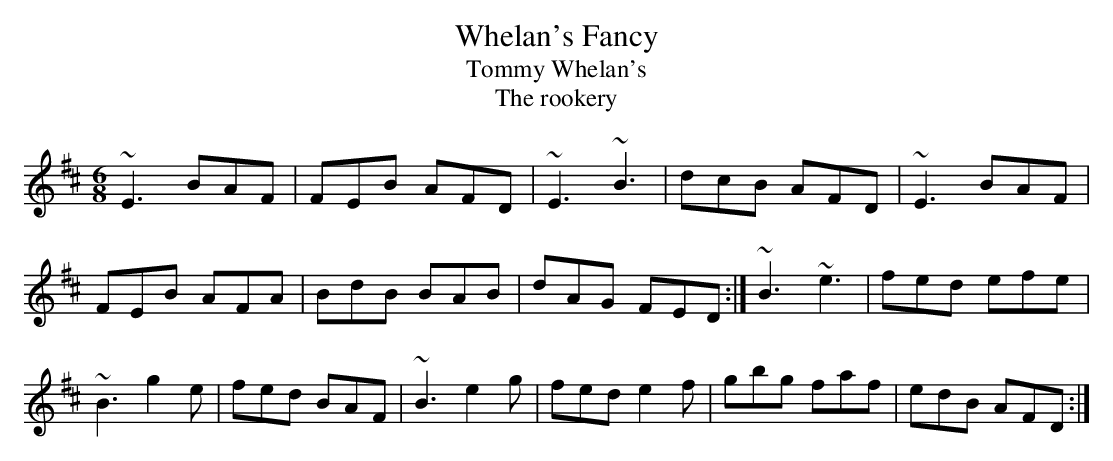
X:1
T:Whelan's Fancy
T:Tommy Whelan's
T:The rookery
M:6/8
K:EDor
~E3 BAF|FEB AFD|~E3 ~B3|dcB AFD|~E3 BAF|FEB AFA|BdB BAB|dAG FED:|\
~B3 ~e3|fed efe|~B3 g2 e|fed BAF|~B3 e2 g|fed e2 f|gbg faf|edB AFD:|
